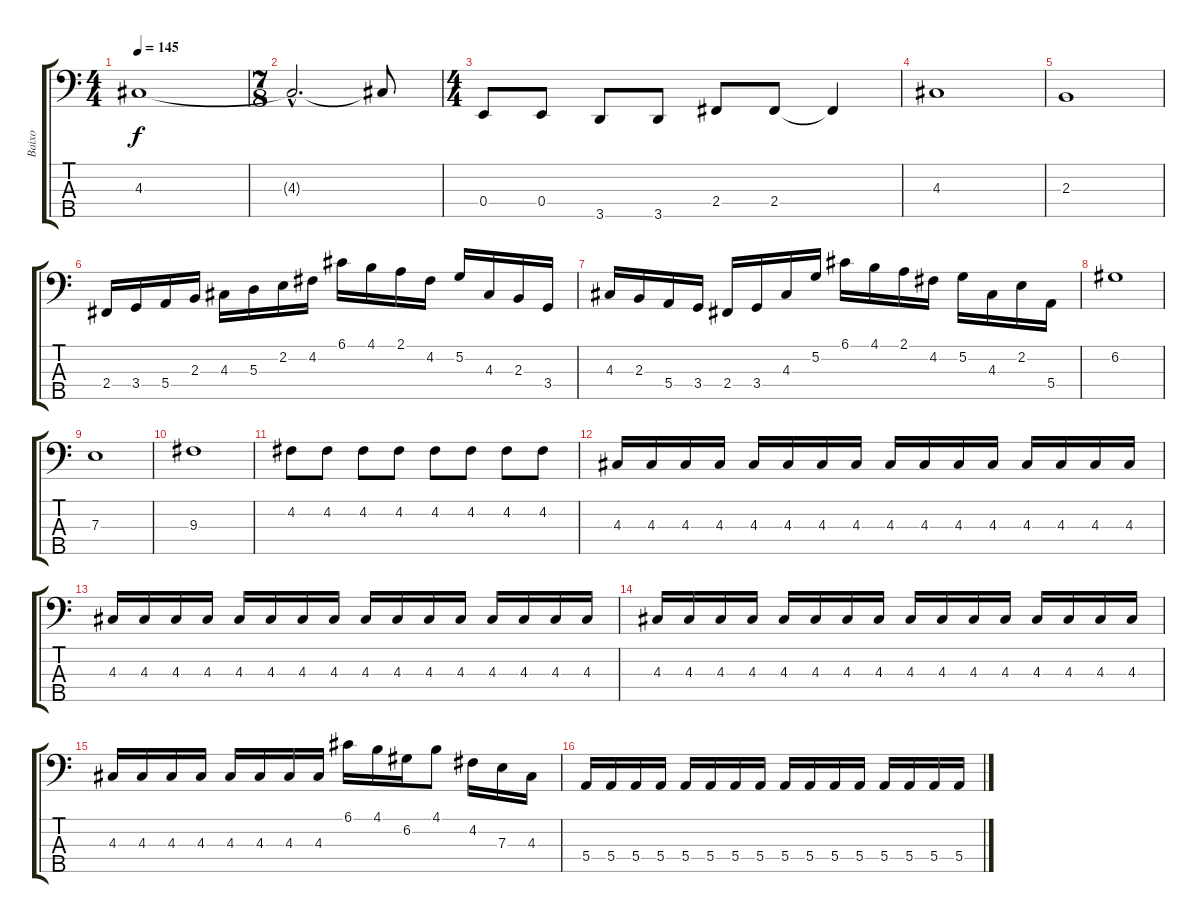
\track ("Baixo" "Baixo") {instrument electricbassfinger}
\staff {score tabs}
\tuning (G2 D2 A1 E1 B0) {hide}
\ts (4 4)
\tempo 145
\clef f4
\ks c
4.3.1{dy f} |
\ts (7 8)
4.3{hac t}.2{d} 4.3{t}.8 |
\ts (4 4)
0.4.8 0.4.8 3.5.8 3.5.8 2.4.8 2.4.8 2.4{t}.4 |
4.3.1 |
2.3.1 |
2.4.16 3.4.16 5.4.16 2.3.16 4.3.16 5.3.16 2.2.16 4.2.16 6.1.16 4.1.16 2.1.16 4.2.16 5.2.16 4.3.16 2.3.16 3.4.16 |
4.3.16 2.3.16 5.4.16 3.4.16 2.4.16 3.4.16 4.3.16 5.2.16 6.1.16 4.1.16 2.1.16 4.2.16 5.2.16 4.3.16 2.2.16 5.4.16 |
6.2.1 |
7.3.1 |
9.3.1 |
4.2.8 4.2.8 4.2.8 4.2.8 4.2.8 4.2.8 4.2.8 4.2.8 |
4.3.16 4.3.16 4.3.16 4.3.16 4.3.16 4.3.16 4.3.16 4.3.16 4.3.16 4.3.16 4.3.16 4.3.16 4.3.16 4.3.16 4.3.16 4.3.16 |
4.3.16 4.3.16 4.3.16 4.3.16 4.3.16 4.3.16 4.3.16 4.3.16 4.3.16 4.3.16 4.3.16 4.3.16 4.3.16 4.3.16 4.3.16 4.3.16 |
4.3.16 4.3.16 4.3.16 4.3.16 4.3.16 4.3.16 4.3.16 4.3.16 4.3.16 4.3.16 4.3.16 4.3.16 4.3.16 4.3.16 4.3.16 4.3.16 |
4.3.16 4.3.16 4.3.16 4.3.16 4.3.16 4.3.16 4.3.16 4.3.16 6.1.16 4.1.16 6.2.16 4.1.8 4.2.16 7.3.16 4.3.16 |
5.4.16 5.4.16 5.4.16 5.4.16 5.4.16 5.4.16 5.4.16 5.4.16 5.4.16 5.4.16 5.4.16 5.4.16 5.4.16 5.4.16 5.4.16 5.4.16
